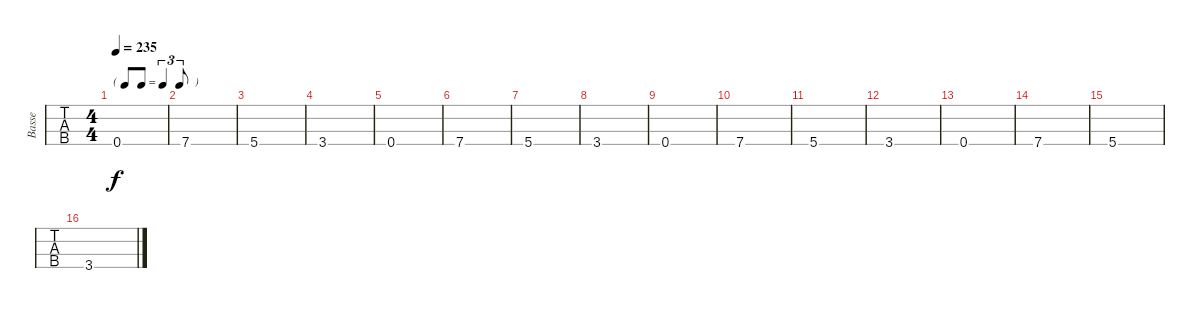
\track ("Basse" "Basse") {instrument electricbassfinger}
\staff {tabs}
\tuning (G2 D2 A1 D1) {hide}
\ts (4 4)
\tf triplet8th
\tempo 235
\clef f4
\ks c
0.4.1{dy f instrument electricbassfinger} |
7.4.1 |
5.4.1 |
3.4.1 |
0.4.1 |
7.4.1 |
5.4.1 |
3.4.1 |
0.4.1 |
7.4.1 |
5.4.1 |
3.4.1 |
0.4.1 |
7.4.1 |
5.4.1 |
3.4.1
